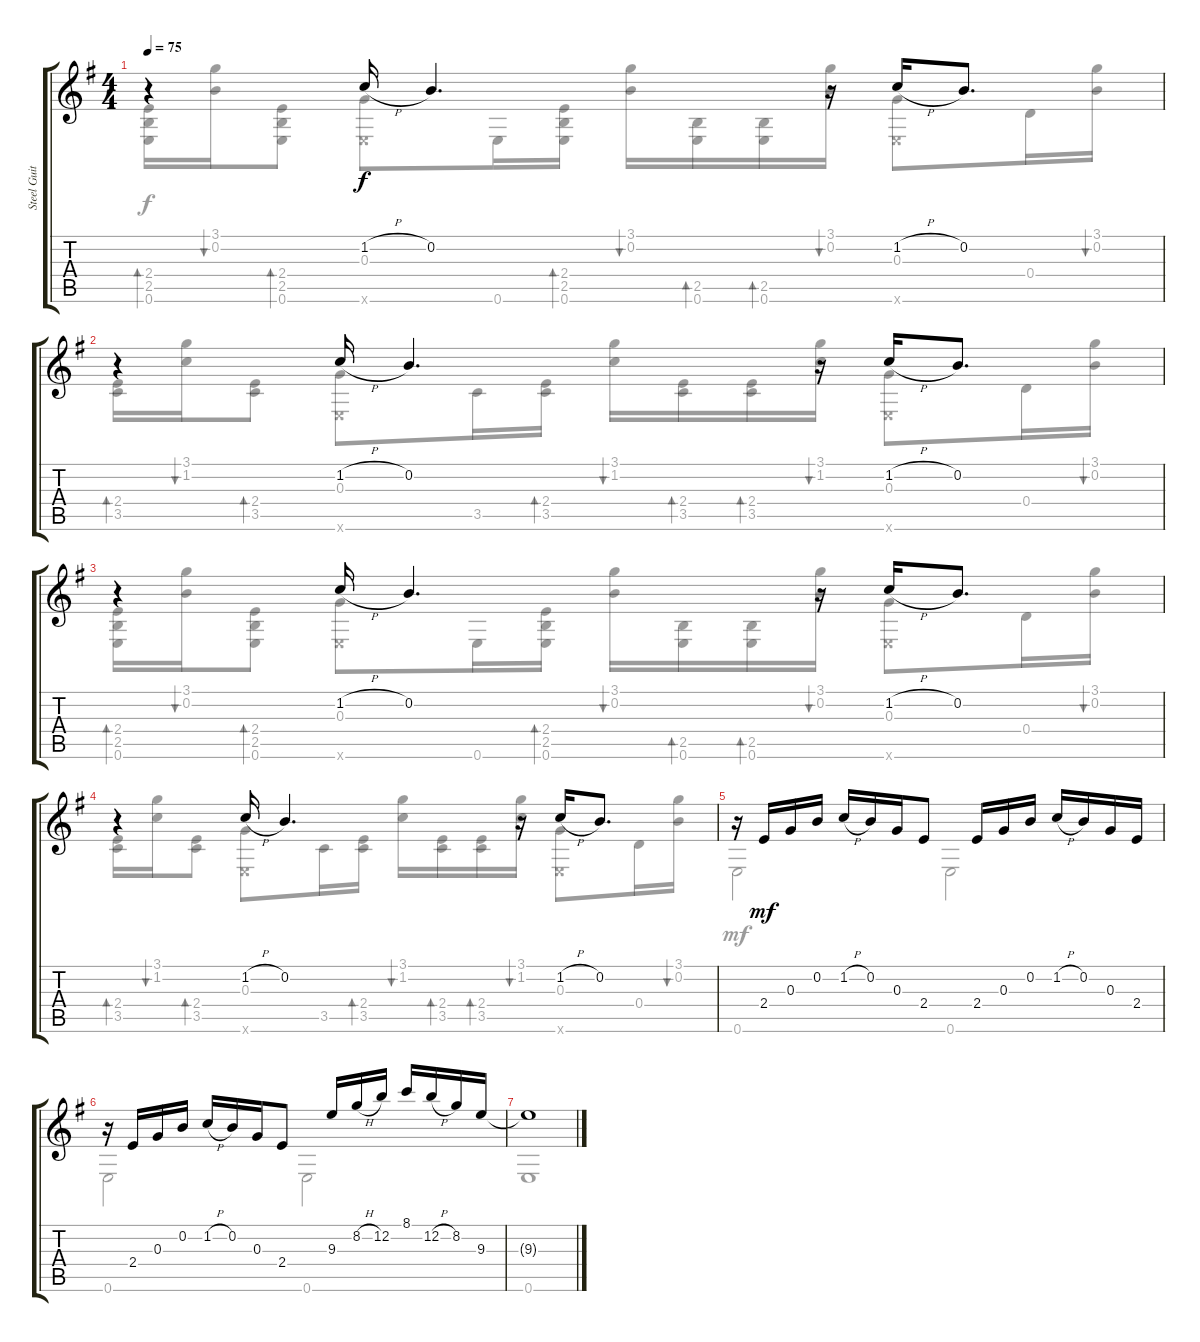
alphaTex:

\track ("Steel Guitar" "Steel Guit") {instrument acousticguitarsteel}
\staff {score tabs}
\tuning (E4 B3 G3 D3 A2 E2) {hide}
\voice
\ts (4 4)
\tempo 75
\clef g2
\ks eminor
r.4{dy f} 1.2{h}.16 0.2.4{d} r.16 1.2{h}.16 0.2.8{d} |
r.4 1.2{h}.16 0.2.4{d} r.16 1.2{h}.16 0.2.8{d} |
r.4 1.2{h}.16 0.2.4{d} r.16 1.2{h}.16 0.2.8{d} |
r.4 1.2{h}.16 0.2.4{d} r.16 1.2{h}.16 0.2.8{d} |
r.16 2.4.16{dy mf} 0.3.16 0.2.16 1.2{h}.16 0.2.16 0.3.16 2.4.8 2.4.16 0.3.16 0.2.16 1.2{h}.16 0.2.16 0.3.16 2.4.16 |
r.16 2.4.16 0.3.16 0.2.16 1.2{h}.16 0.2.16 0.3.16 2.4.8 9.3.16 8.2{h}.16 12.2.16 8.1.16 12.2{h}.16 8.2.16 9.3.16 |
9.3{t}.1
\voice
\clef g2
\ottava regular
\simile none
\ks eminor
(2.4 2.5 0.6).16{bd 30 dy f} (3.1 0.2).16{bu 30} (2.4 2.5 0.6).8{bd 30} (0.3 0.6{x}).8 0.6.16 (2.4 2.5 0.6).16{bd 30} (3.1 0.2).16{bu 30} (2.5 0.6).16{bd 30} (2.5 0.6).16{bd 30} (3.1 0.2).16{bu 30} (0.3 0.6{x}).8 0.4.16 (3.1 0.2).16{bu 30} |
(2.4 3.5).16{bd 30} (3.1 1.2).16{bu 30} (2.4 3.5).8{bd 30} (0.3 0.6{x}).8 3.5.16 (2.4 3.5).16{bd 30} (3.1 1.2).16{bu 30} (2.4 3.5).16{bd 30} (2.4 3.5).16{bd 30} (3.1 1.2).16{bu 30} (0.3 0.6{x}).8 0.4.16 (3.1 0.2).16{bu 30} |
(2.4 2.5 0.6).16{bd 30} (3.1 0.2).16{bu 30} (2.4 2.5 0.6).8{bd 30} (0.3 0.6{x}).8 0.6.16 (2.4 2.5 0.6).16{bd 30} (3.1 0.2).16{bu 30} (2.5 0.6).16{bd 30} (2.5 0.6).16{bd 30} (3.1 0.2).16{bu 30} (0.3 0.6{x}).8 0.4.16 (3.1 0.2).16{bu 30} |
(2.4 3.5).16{bd 30} (3.1 1.2).16{bu 30} (2.4 3.5).8{bd 30} (0.3 0.6{x}).8 3.5.16 (2.4 3.5).16{bd 30} (3.1 1.2).16{bu 30} (2.4 3.5).16{bd 30} (2.4 3.5).16{bd 30} (3.1 1.2).16{bu 30} (0.3 0.6{x}).8 0.4.16 (3.1 0.2).16{bu 30} |
0.6.2{dy mf} 0.6.2 |
0.6.2 0.6.2 |
0.6.1
